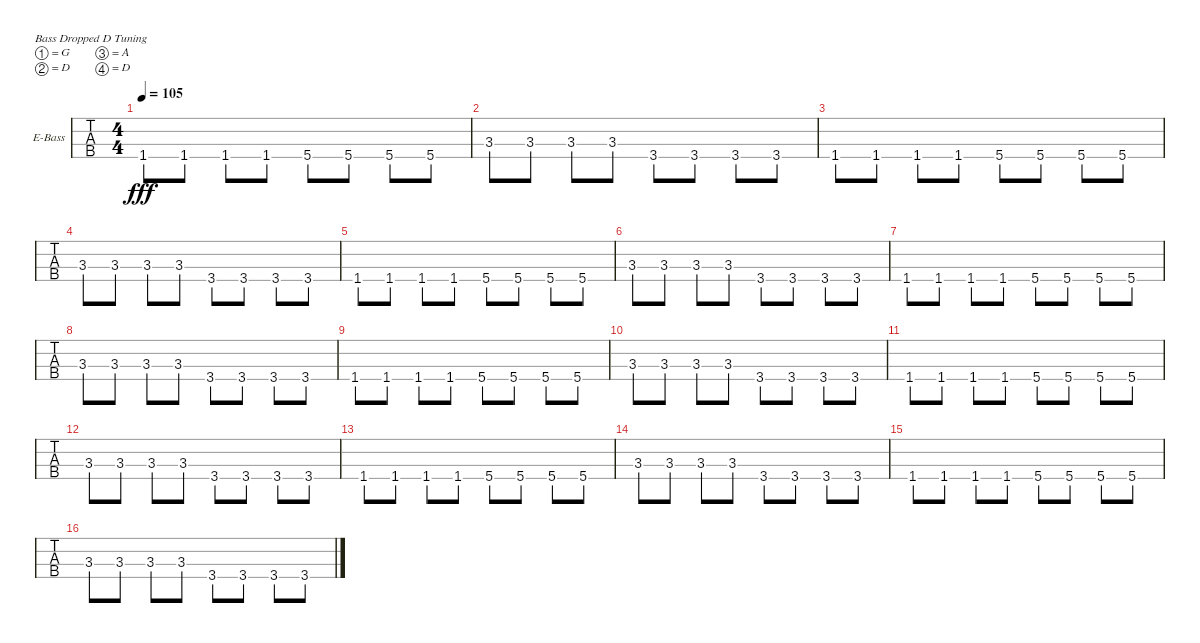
\defaultSystemsLayout 4
\bracketExtendMode groupsimilarinstruments
\firstSystemTrackNameOrientation horizontal
\otherSystemsTrackNameOrientation horizontal
\track ("Electric Bass" "E-Bass") {instrument electricbassfinger}
\staff {tabs}
\tuning (G2 D2 A1 D1)
\ts (4 4)
\tempo 105
\clef f4
\ks c
1.4.8{dy fff} 1.4.8 1.4.8 1.4.8 5.4.8 5.4.8 5.4.8 5.4.8 |
3.3.8 3.3.8 3.3.8 3.3.8 3.4.8 3.4.8 3.4.8 3.4.8 |
1.4.8 1.4.8 1.4.8 1.4.8 5.4.8 5.4.8 5.4.8 5.4.8 |
3.3.8 3.3.8 3.3.8 3.3.8 3.4.8 3.4.8 3.4.8 3.4.8 |
1.4.8 1.4.8 1.4.8 1.4.8 5.4.8 5.4.8 5.4.8 5.4.8 |
3.3.8 3.3.8 3.3.8 3.3.8 3.4.8 3.4.8 3.4.8 3.4.8 |
1.4.8 1.4.8 1.4.8 1.4.8 5.4.8 5.4.8 5.4.8 5.4.8 |
3.3.8 3.3.8 3.3.8 3.3.8 3.4.8 3.4.8 3.4.8 3.4.8 |
1.4.8 1.4.8 1.4.8 1.4.8 5.4.8 5.4.8 5.4.8 5.4.8 |
3.3.8 3.3.8 3.3.8 3.3.8 3.4.8 3.4.8 3.4.8 3.4.8 |
1.4.8 1.4.8 1.4.8 1.4.8 5.4.8 5.4.8 5.4.8 5.4.8 |
3.3.8 3.3.8 3.3.8 3.3.8 3.4.8 3.4.8 3.4.8 3.4.8 |
1.4.8 1.4.8 1.4.8 1.4.8 5.4.8 5.4.8 5.4.8 5.4.8 |
3.3.8 3.3.8 3.3.8 3.3.8 3.4.8 3.4.8 3.4.8 3.4.8 |
1.4.8 1.4.8 1.4.8 1.4.8 5.4.8 5.4.8 5.4.8 5.4.8 |
3.3.8 3.3.8 3.3.8 3.3.8 3.4.8 3.4.8 3.4.8 3.4.8
